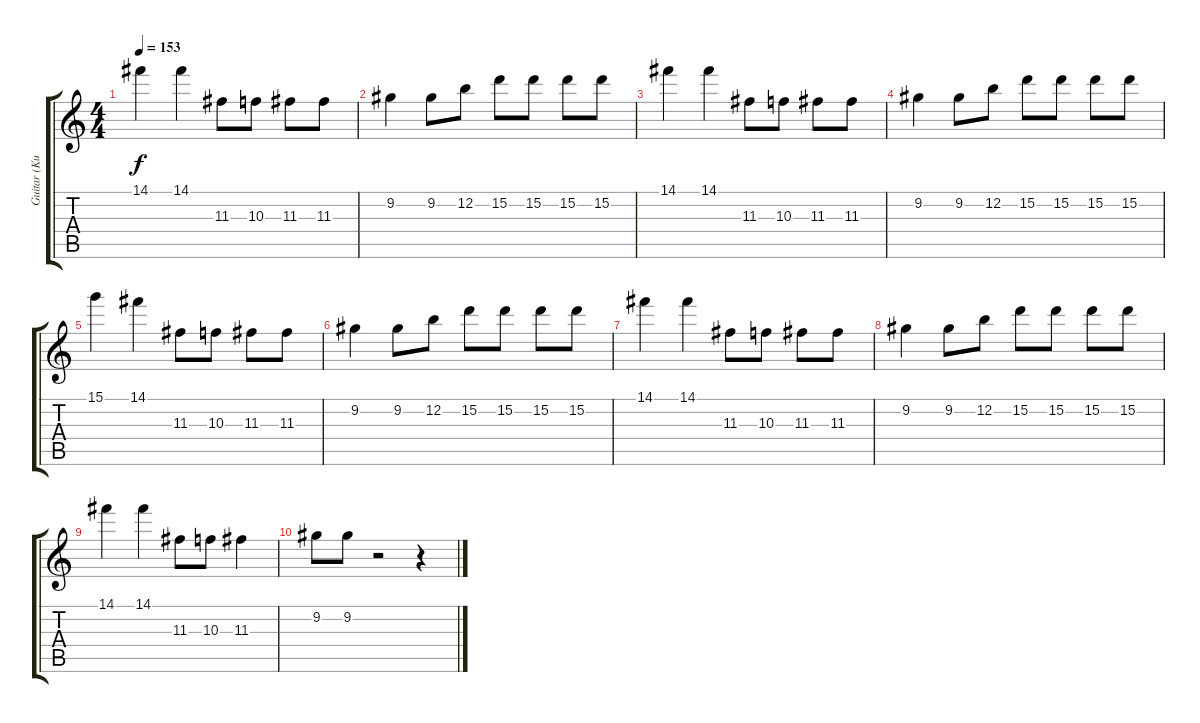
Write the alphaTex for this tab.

\track ("Guitar (Kurt/Pat)" "Guitar (Ku") {instrument overdrivenguitar}
\staff {score tabs}
\tuning (E4 B3 G3 D3 A2 E2) {hide}
\ts (4 4)
\tempo 153
\clef g2
\ks c
14.1.4{dy f} 14.1.4 11.3.8 10.3.8 11.3.8 11.3.8 |
9.2.4 9.2.8 12.2.8 15.2.8 15.2.8 15.2.8 15.2.8 |
14.1.4 14.1.4 11.3.8 10.3.8 11.3.8 11.3.8 |
9.2.4 9.2.8 12.2.8 15.2.8 15.2.8 15.2.8 15.2.8 |
15.1.4 14.1.4 11.3.8 10.3.8 11.3.8 11.3.8 |
9.2.4 9.2.8 12.2.8 15.2.8 15.2.8 15.2.8 15.2.8 |
14.1.4 14.1.4 11.3.8 10.3.8 11.3.8 11.3.8 |
9.2.4 9.2.8 12.2.8 15.2.8 15.2.8 15.2.8 15.2.8 |
14.1.4 14.1.4 11.3.8 10.3.8 11.3.4 |
9.2.8 9.2.8 r.2 r.4
